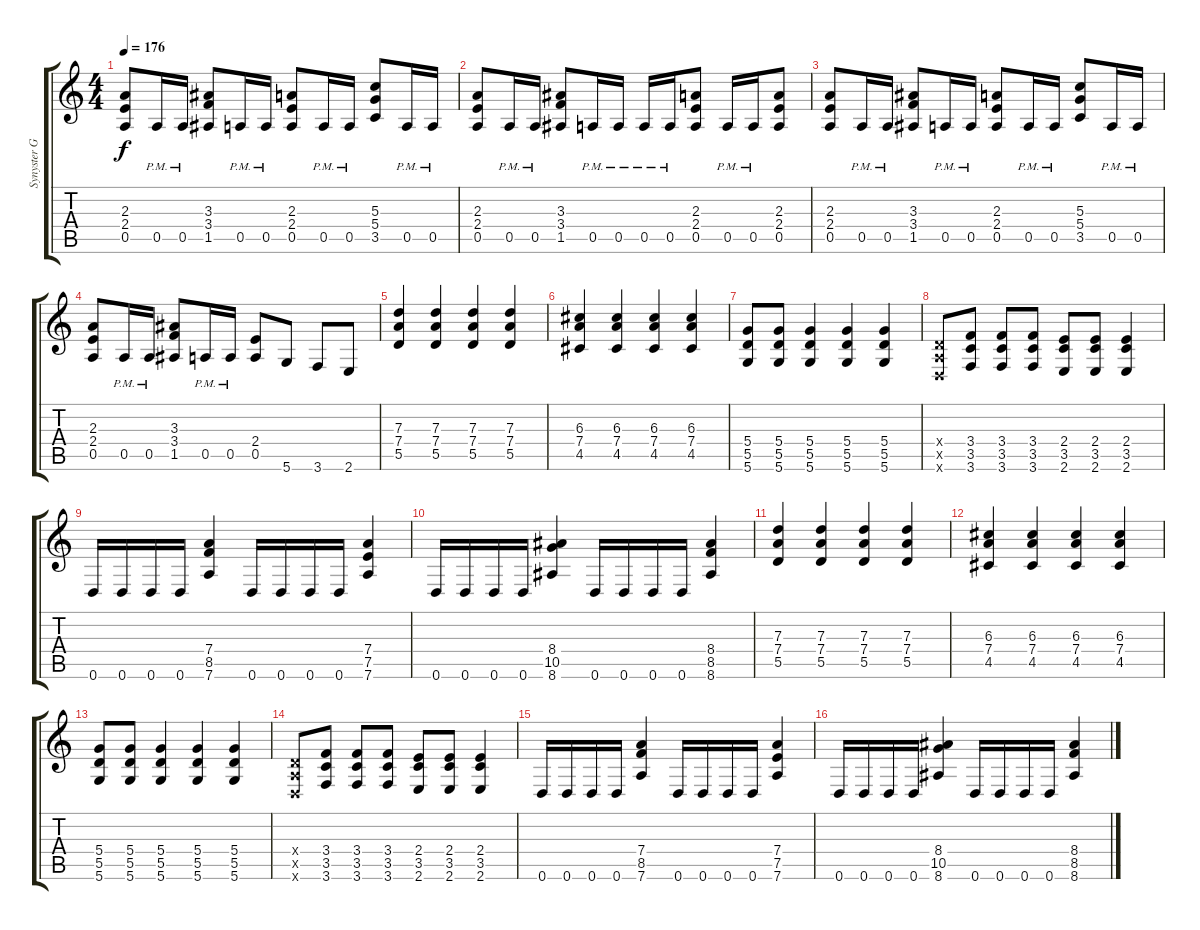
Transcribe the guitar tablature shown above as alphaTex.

\track ("Synyster Gates " "Synyster G") {instrument distortionguitar}
\staff {score tabs}
\tuning (E4 B3 G3 D3 A2 D2) {hide}
\ts (4 4)
\tempo 176
\clef g2
\ks c
(2.3 2.4 0.5).8{dy f} 0.5{pm}.16 0.5{pm}.16 (3.3 3.4 1.5).8 0.5{pm}.16 0.5{pm}.16 (2.3 2.4 0.5).8 0.5{pm}.16 0.5{pm}.16 (5.3 5.4 3.5).8 0.5{pm}.16 0.5{pm}.16 |
(2.3 2.4 0.5).8 0.5{pm}.16 0.5{pm}.16 (3.3 3.4 1.5).8 0.5{pm}.16 0.5{pm}.16 0.5{pm}.16 0.5{pm}.16 (2.3 2.4 0.5).8 0.5{pm}.16 0.5{pm}.16 (2.3 2.4 0.5).8 |
(2.3 2.4 0.5).8 0.5{pm}.16 0.5{pm}.16 (3.3 3.4 1.5).8 0.5{pm}.16 0.5{pm}.16 (2.3 2.4 0.5).8 0.5{pm}.16 0.5{pm}.16 (5.3 5.4 3.5).8 0.5{pm}.16 0.5{pm}.16 |
(2.3 2.4 0.5).8 0.5{pm}.16 0.5{pm}.16 (3.3 3.4 1.5).8 0.5{pm}.16 0.5{pm}.16 (2.4 0.5).8 5.6.8 3.6.8 2.6.8 |
(7.3 7.4 5.5).4 (7.3 7.4 5.5).4 (7.3 7.4 5.5).4 (7.3 7.4 5.5).4 |
(6.3 7.4 4.5).4 (6.3 7.4 4.5).4 (6.3 7.4 4.5).4 (6.3 7.4 4.5).4 |
(5.4 5.5 5.6).8 (5.4 5.5 5.6).8 (5.4 5.5 5.6).4 (5.4 5.5 5.6).4 (5.4 5.5 5.6).4 |
(0.4{x} 0.5{x} 0.6{x}).8 (3.4 3.5 3.6).8 (3.4 3.5 3.6).8 (3.4 3.5 3.6).8 (2.4 3.5 2.6).8 (2.4 3.5 2.6).8 (2.4 3.5 2.6).4 |
0.6.16 0.6.16 0.6.16 0.6.16 (7.4 8.5 7.6).4 0.6.16 0.6.16 0.6.16 0.6.16 (7.4 7.5 7.6).4 |
0.6.16 0.6.16 0.6.16 0.6.16 (8.4 10.5 8.6).4 0.6.16 0.6.16 0.6.16 0.6.16 (8.4 8.5 8.6).4 |
(7.3 7.4 5.5).4 (7.3 7.4 5.5).4 (7.3 7.4 5.5).4 (7.3 7.4 5.5).4 |
(6.3 7.4 4.5).4 (6.3 7.4 4.5).4 (6.3 7.4 4.5).4 (6.3 7.4 4.5).4 |
(5.4 5.5 5.6).8 (5.4 5.5 5.6).8 (5.4 5.5 5.6).4 (5.4 5.5 5.6).4 (5.4 5.5 5.6).4 |
(0.4{x} 0.5{x} 0.6{x}).8 (3.4 3.5 3.6).8 (3.4 3.5 3.6).8 (3.4 3.5 3.6).8 (2.4 3.5 2.6).8 (2.4 3.5 2.6).8 (2.4 3.5 2.6).4 |
0.6.16 0.6.16 0.6.16 0.6.16 (7.4 8.5 7.6).4 0.6.16 0.6.16 0.6.16 0.6.16 (7.4 7.5 7.6).4 |
0.6.16 0.6.16 0.6.16 0.6.16 (8.4 10.5 8.6).4 0.6.16 0.6.16 0.6.16 0.6.16 (8.4 8.5 8.6).4
